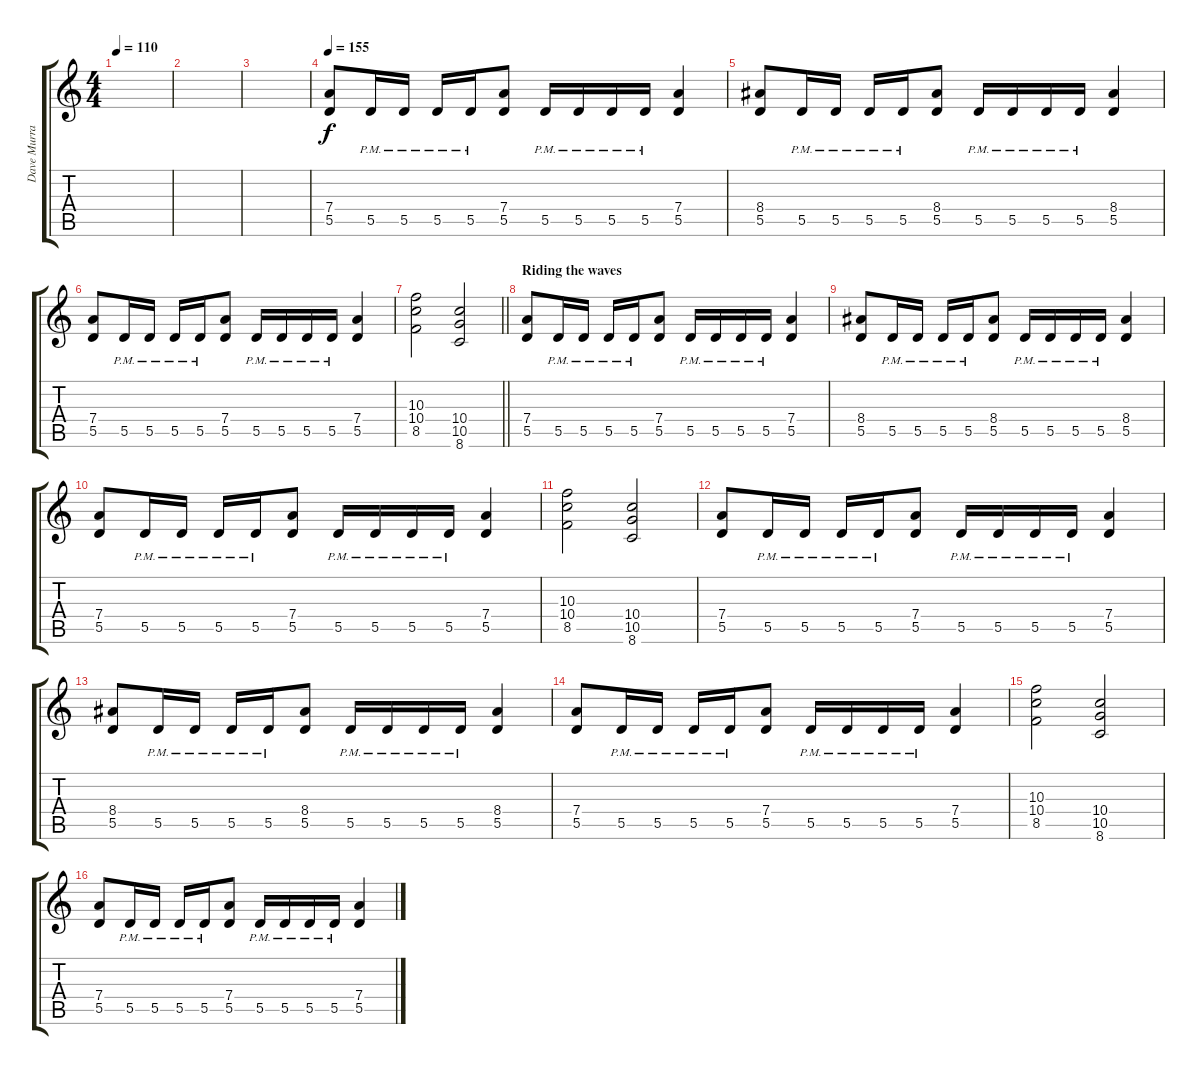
\track ("Dave Murray" "Dave Murra") {instrument acousticguitarsteel}
\staff {score tabs}
\tuning (E4 B3 G3 D3 A2 E2) {hide}
\ts (4 4)
\tempo 110
\clef g2
\ks c
|
|
|
\tempo 155
(7.4 5.5).8{instrument distortionguitar} 5.5{pm}.16 5.5{pm}.16 5.5{pm}.16 5.5{pm}.16 (7.4 5.5).8 5.5{pm}.16 5.5{pm}.16 5.5{pm}.16 5.5{pm}.16 (7.4 5.5).4 |
(8.4 5.5).8 5.5{pm}.16 5.5{pm}.16 5.5{pm}.16 5.5{pm}.16 (8.4 5.5).8 5.5{pm}.16 5.5{pm}.16 5.5{pm}.16 5.5{pm}.16 (8.4 5.5).4 |
(7.4 5.5).8 5.5{pm}.16 5.5{pm}.16 5.5{pm}.16 5.5{pm}.16 (7.4 5.5).8 5.5{pm}.16 5.5{pm}.16 5.5{pm}.16 5.5{pm}.16 (7.4 5.5).4 |
\barLineRight lightlight
(10.3 10.4 8.5).2 (10.4 10.5 8.6).2 |
\section ("" "Riding the waves")
(7.4 5.5).8 5.5{pm}.16 5.5{pm}.16 5.5{pm}.16 5.5{pm}.16 (7.4 5.5).8 5.5{pm}.16 5.5{pm}.16 5.5{pm}.16 5.5{pm}.16 (7.4 5.5).4 |
(8.4 5.5).8 5.5{pm}.16 5.5{pm}.16 5.5{pm}.16 5.5{pm}.16 (8.4 5.5).8 5.5{pm}.16 5.5{pm}.16 5.5{pm}.16 5.5{pm}.16 (8.4 5.5).4 |
(7.4 5.5).8 5.5{pm}.16 5.5{pm}.16 5.5{pm}.16 5.5{pm}.16 (7.4 5.5).8 5.5{pm}.16 5.5{pm}.16 5.5{pm}.16 5.5{pm}.16 (7.4 5.5).4 |
(10.3 10.4 8.5).2 (10.4 10.5 8.6).2 |
(7.4 5.5).8 5.5{pm}.16 5.5{pm}.16 5.5{pm}.16 5.5{pm}.16 (7.4 5.5).8 5.5{pm}.16 5.5{pm}.16 5.5{pm}.16 5.5{pm}.16 (7.4 5.5).4 |
(8.4 5.5).8 5.5{pm}.16 5.5{pm}.16 5.5{pm}.16 5.5{pm}.16 (8.4 5.5).8 5.5{pm}.16 5.5{pm}.16 5.5{pm}.16 5.5{pm}.16 (8.4 5.5).4 |
(7.4 5.5).8 5.5{pm}.16 5.5{pm}.16 5.5{pm}.16 5.5{pm}.16 (7.4 5.5).8 5.5{pm}.16 5.5{pm}.16 5.5{pm}.16 5.5{pm}.16 (7.4 5.5).4 |
(10.3 10.4 8.5).2 (10.4 10.5 8.6).2 |
(7.4 5.5).8 5.5{pm}.16 5.5{pm}.16 5.5{pm}.16 5.5{pm}.16 (7.4 5.5).8 5.5{pm}.16 5.5{pm}.16 5.5{pm}.16 5.5{pm}.16 (7.4 5.5).4
